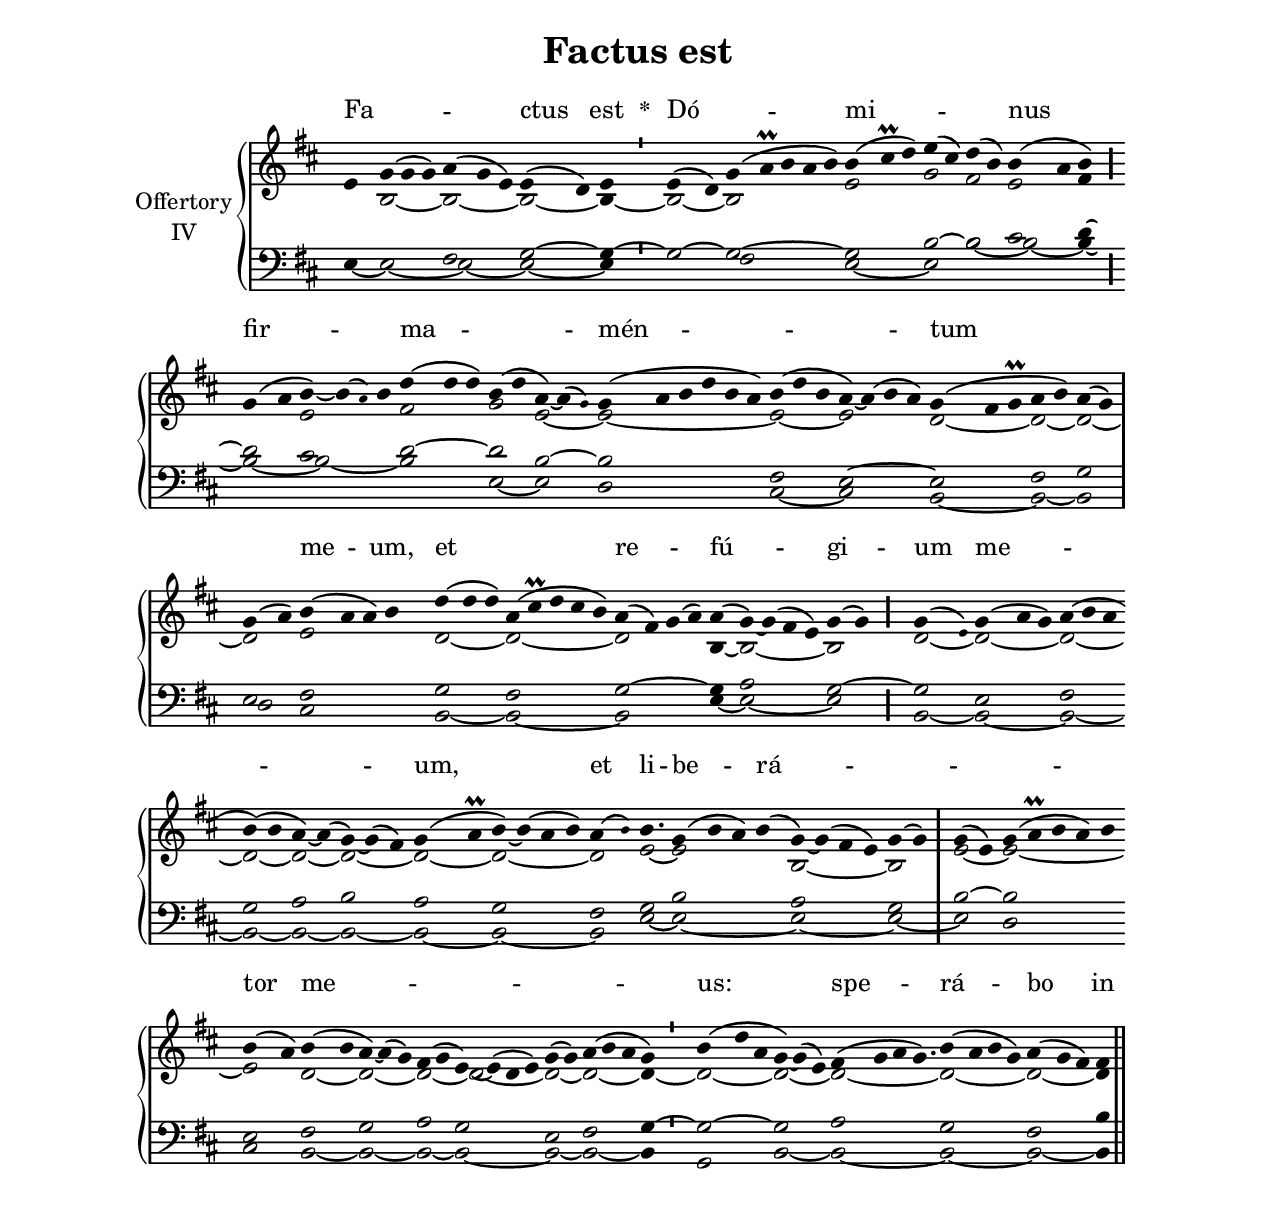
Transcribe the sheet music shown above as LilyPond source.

\version "2.18"
\include "gregorian.ly"
\include "noh2.ily"


%Page reference: page i.271
%(volume.page)

global = {
 \key fis \phrygian
 \cadenzaOn 
}

\header {
  title = \markup \center-column {"Factus est" \vspace #1 }
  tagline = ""
  composer = ""
}

\paper {
 #(include-special-characters)
  oddHeaderMarkup = \markup \fill-line {
    \line {}
    \center-column {
      \on-the-fly #first-page     " "
      \on-the-fly #not-first-page "Factus est"
    }
    \line { \on-the-fly #print-page-number-check-first \fromproperty #'page:page-number-string }
  }
  evenHeaderMarkup = \markup \fill-line {
    \line { \on-the-fly #print-page-number-check-first \fromproperty #'page:page-number-string }
    \center-column { "Factus est" }
    \line {}
  }
}

chantText = \lyricmode {
Fa -- _ _ ctus est 
\set stanza = " * " Dó -- _ mi -- _ _ nus 
fir -- _ ma -- _ mén -- _ tum _ _ me -- um, 
et _ re -- _ fú -- gi -- um me -- _ um, 
et li -- be -- rá -- _ _ _ _ tor me -- _ _ _ us: 
spe -- rá -- bo in e -- _ _ _ _ _ _ _ _ _ _ um. }

chantMusic = {
\tieDown   e'4 g'4 ( g'4 g'4) a'4 ( g'4 e'4) e'4 ( d'4) e'4 \divisioMinima
 e'4 ( d'4) g'4 ( a'\prall b'4 a'4 b'4) b'4 ( cis''\prall d''4) e''4 ( cis''4) d''4 ( b'4) b'4 ( a'4 b'4) \divisioMaior \forceBreak

 g'4 ( a'4 b'4) ~ b'4 ( \once \tweak #'font-size #-4 a' ) b'4 d''4 ( d''4 d''4) b'4 ( d''4 a'4) ~ a'4 ( \once \tweak #'font-size #-4 g' ) g'4 ( a'4 b'4 d''4 b'4 a'4) b'4 ( d''4 b'4 a'4) ~ a'4 ( b'4 a'4) g'4 ( fis'4 g'\prall a'4 b'4) a'4 ( g'4) \divisioMaxima \forceBreak

 g'4 ( a'4) b'4 ( a'4 a'4) b'4 d''4 ( d''4 d''4) a'4 ( cis''\prall d''4 cis''4 b'4) a'4 ( fis'4) g'4 ( a'4) a'4 ( g'4) ~ g'4 ( fis'4 e'4) g'4 ( g'4) \divisioMaior
 g'4 ( \once \tweak #'font-size #-4 e' ) g'4 ( a'4 g'4) a'4 ( b'4 a'4 \forceBreak
) b'4 ( b'4 a'4) ~ a'4 ( g'4) ~ g'4 ( fis'4) g'4 ( a'\prall b'4) ~ b'4 ( a'4 b'4) a'4 ( \once \tweak #'font-size #-4 b' ) b'4. g'4 ( b'4 a'4) b'4 ( g'4) ~ g'4 ( fis'4 e'4) g'4 ( g'4) \divisioMaxima
 g'4 ( e'4) g'4 ( a'\prall b'4 a'4) b'4 \forceBreak
 b'4 ( a'4) b'4 ( b'4 a'4) ~ a'4 ( g'4) fis'4 ( g'4 e'4) ~ e'4 ( d'4 e'4) g'4 ( g'4) a'4 ( b'4 a'4 g'4) \divisioMinima
 b'4 ( d''4 a'4 g'4) ~ g'4 ( e'4) fis'4 ( g'4 a'4 g'4.) b'4 ( a'4 b'4 g'4) a'4 ( g'4 fis'4) fis'4 \finalis

}

altoMusic = {
r4 b2*3/2 ~ b2*3/2 ~ b2 ~ b4 ~ \divisioMinima
b2 ~ b2*5/2 e'2*3/2 g'2 fis'2 e'2 fis'4 \divisioMaior
r2 e'2*4/2 fis'2*3/2 g'2 e'2*3/2 ~ e'2*6/2 ~ e'2*3/2 ~ e'2*4/2 d'2*3/2 ~ d'2 ~ d'2 ~ \divisioMaxima
d'2 e'2*4/2 d'2*3/2 ~ d'2*5/2 ~ d'2*4/2 b4 ~ b2*4/2 ~ b2 \divisioMaior
d'2 ~ d'2*3/2 ~ d'2*3/2 ~ d'2 ~ d'2 ~ d'2*3/2 ~ d'2 ~ d'2*4/2 ~ d'2 e'2*3/4 ~ e'2*4/2 b2*4/2 ~ b2 \divisioMaxima
e'2 ~ e'2*5/2 ~ e'2 d'2 ~ d'2*3/2 ~ d'2 ~ d'2*4/2 ~ d'2 ~ d'2*3/2 ~ d'4 ~ \divisioMinima
d'2*3/2 ~ d'2*3/2 ~ d'2*9/4 ~ d'2*4/2 ~ d'2*3/2 ~ d'4 \finalis
}

tenorMusic = {
r2*4/2 fis2*3/2 g2 ~ g4 ~ \divisioMinima
g2 ~ g2*5/2 ~ g2*3/2 b2 ~ b2 cis'2 d'4 ~ \divisioMaior
d'2 cis'2*4/2 d'2*3/2 ~ d'2 b2*3/2 ~ b2*6/2 fis2*3/2 e2*4/2 ~ e2*3/2 fis2 g2 \divisioMaxima
e2 fis2*4/2 g2*3/2 fis2*5/2 g2*4/2 ~ g4 a2*4/2 g2 ~ \divisioMaior
g2 e2*3/2 fis2*3/2 g2 a2 b2*3/2 a2 g2*4/2 fis2 g2*3/4 b2*4/2 a2*4/2 g2 \divisioMaxima
b2 ~ b2*5/2 e2 fis2 g2*3/2 a2 g2*4/2 e2 fis2*3/2 g4 ~ \divisioMinima
g2*3/2 ~ g2*3/2 a2*9/4 g2*4/2 fis2*3/2 b4 \finalis
}

bassMusic = {
e4 ~ e2*3/2 ~ e2*3/2 ~ e2 ~ e4 \divisioMinima
r2 fis2*5/2 e2*3/2 ~ e2 b2 ~ b2 ~ b4 ~ \divisioMaior
b2 ~ b2*4/2 ~ b2*3/2 e2 ~ e2*3/2 d2*6/2 cis2*3/2 ~ cis2*4/2 b,2*3/2 ~ b,2 ~ b,2 \divisioMaxima
d2 cis2*4/2 b,2*3/2 ~ b,2*5/2 ~ b,2*4/2 e4 ~ e2*4/2 ~ e2 \divisioMaior
b,2 ~ b,2*3/2 ~ b,2*3/2 ~ b,2 ~ b,2 ~ b,2*3/2 ~ b,2 ~ b,2*4/2 ~ b,2 e2*3/4 ~ e2*4/2 ~ e2*4/2 ~ e2 ~ \divisioMaxima
e2 d2*5/2 cis2 b,2 ~ b,2*3/2 ~ b,2 ~ b,2*4/2 ~ b,2 ~ b,2*3/2 ~ b,4 \divisioMinima
g,2*3/2 b,2*3/2 ~ b,2*9/4 ~ b,2*4/2 ~ b,2*3/2 ~ b,4 \finalis
}

voiceLines = {
\voiceLineStyle


}

\score{
  <<
    \new GrandStaff <<
      \set GrandStaff.autoBeaming = ##f
      \set GrandStaff.instrumentName = \markup \center-column {
        "Offertory"
        "IV"
      }
      \new Staff = up <<
        \new Voice = "chant" {
          \voiceOne \global \chantMusic
        }
        \new Voice {
          \voiceTwo \global \altoMusic
        }
      >>

      \new Staff = down <<
        \clef bass
        \new Voice {
          \voiceOne \global \tenorMusic
        }
        \new Voice {
          \voiceTwo \global \bassMusic
        }
	\new Voice {
        \voiceThree \global \voiceLines
        }
      >>
    >>
    \new Lyrics \lyricsto chant {
      \chantText
    }
  >>
  \layout{
  }
  \midi{
    \tempo 4 = 125
  }
}
